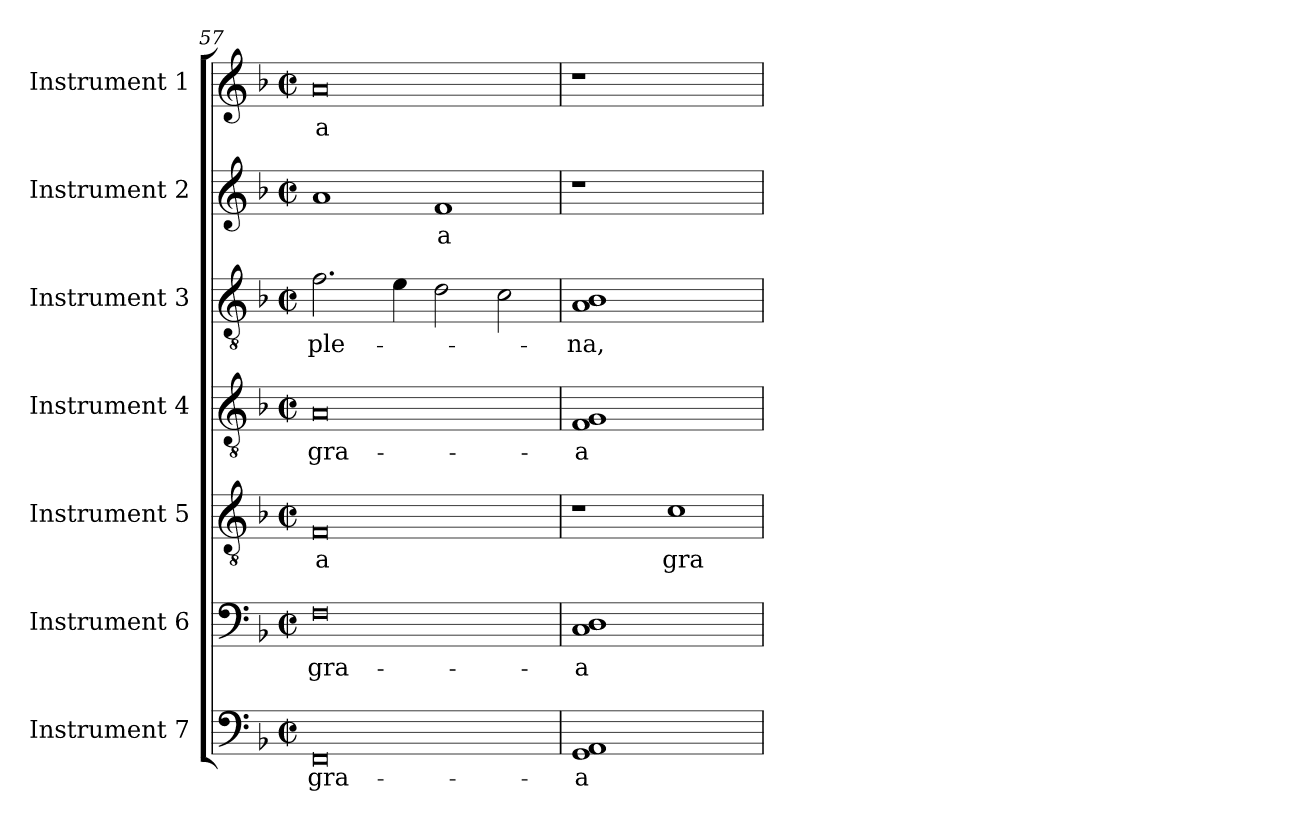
**kern	**text	**kern	**text	**kern	**text	**kern	**text	**kern	**text	**kern	**text	**kern	**text
*part7	*part7	*part6	*part6	*part5	*part5	*part4	*part4	*part3	*part3	*part2	*part2	*part1	*part1
*staff7	*staff7	*staff6	*staff6	*staff5	*staff5	*staff4	*staff4	*staff3	*staff3	*staff2	*staff2	*staff1	*staff1
*I"Instrument 7	*	*I"Instrument 6	*	*I"Instrument 5	*	*I"Instrument 4	*	*I"Instrument 3	*	*I"Instrument 2	*	*I"Instrument 1	*
*clefF4	*	*clefF4	*	*clefGv2	*	*clefGv2	*	*clefGv2	*	*clefG2	*	*clefG2	*
*k[b-]	*	*k[b-]	*	*k[b-]	*	*k[b-]	*	*k[b-]	*	*k[b-]	*	*k[b-]	*
*F:	*	*F:	*	*F:	*	*F:	*	*F:	*	*F:	*	*F:	*
*M2/2	*	*M2/2	*	*M2/2	*	*M2/2	*	*M2/2	*	*M2/2	*	*M2/2	*
*met(c|)	*	*met(c|)	*	*met(c|)	*	*met(c|)	*	*met(c|)	*	*met(c|)	*	*met(c|)	*
=57	=57	=57	=57	=57	=57	=57	=57	=57	=57	=57	=57	=57	=57
!	!LO:LY:b:cj	!	!LO:LY:b:cj	!	!LO:LY:b:rj	!	!LO:LY:b:cj	!	!LO:LY:b:cj	!	!	!	!LO:LY:b:rj
0FF	gra-	0F	gra-	0F	-a	0A	gra-	2.f\	ple-	1a	.	0a	-a
.	.	.	.	.	.	.	.	4e\	.	.	.	.	.
!	!	!	!	!	!	!	!	!	!	!	!LO:LY:b:cj	!	!
.	.	.	.	.	.	.	.	2d\	.	1f	-a	.	.
.	.	.	.	.	.	.	.	2c\	.	.	.	.	.
!!LO:LB:g=z
=58	=58	=58	=58	=58	=58	=58	=58	=58	=58	=58	=58	=58	=58
!	!LO:LY:b:cj	!	!LO:LY:b:cj	!	!	!	!LO:LY:b:cj	!	!LO:LY:b:cj	!	!	!	!
1GG 1AA	-a	1D 1C	-a	1r	.	1G 1F	-a	1B- 1A	-na,	1r	.	1r	.
!	!	!	!	!	!LO:LY:b:cj	!	!	!	!	!	!	!	!
1ryy	.	1ryy	.	1c	gra-	1ryy	.	1ryy	.	1ryy	.	1ryy	.
=	=	=	=	=	=	=	=	=	=	=	=	=	=
*-	*-	*-	*-	*-	*-	*-	*-	*-	*-	*-	*-	*-	*-
